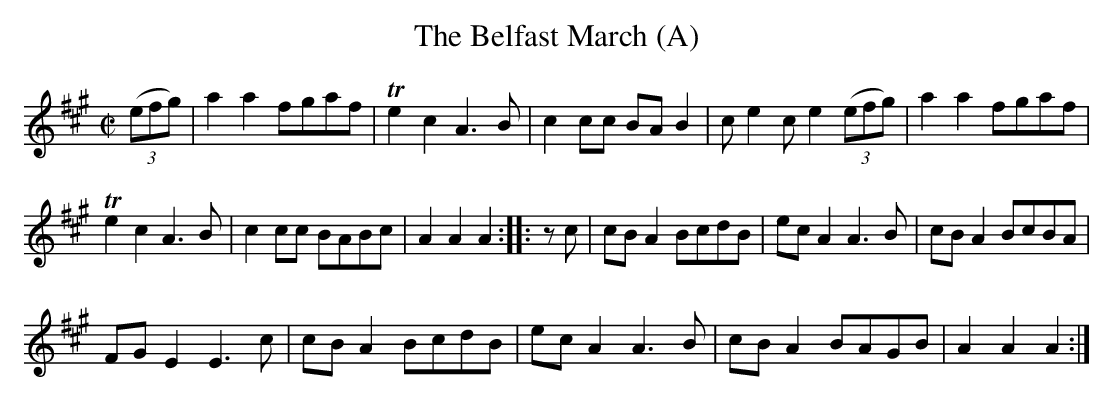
X:1
T:The Belfast March (A)
M:C|
L:1/8
K:A
(3(efg)|a2a2 fgaf|Te2c2 A3B|c2cc BAB2|ce2c e2 (3(efg)|a2a2 fgaf|
Te2c2 A3B|c2cc BABc|A2A2 A2::z c|cBA2 BcdB|ecA2 A3B|cBA2 BcBA|
FGE2 E3c|cBA2 BcdB|ecA2 A3B|cBA2 BAGB|A2A2 A2:|
